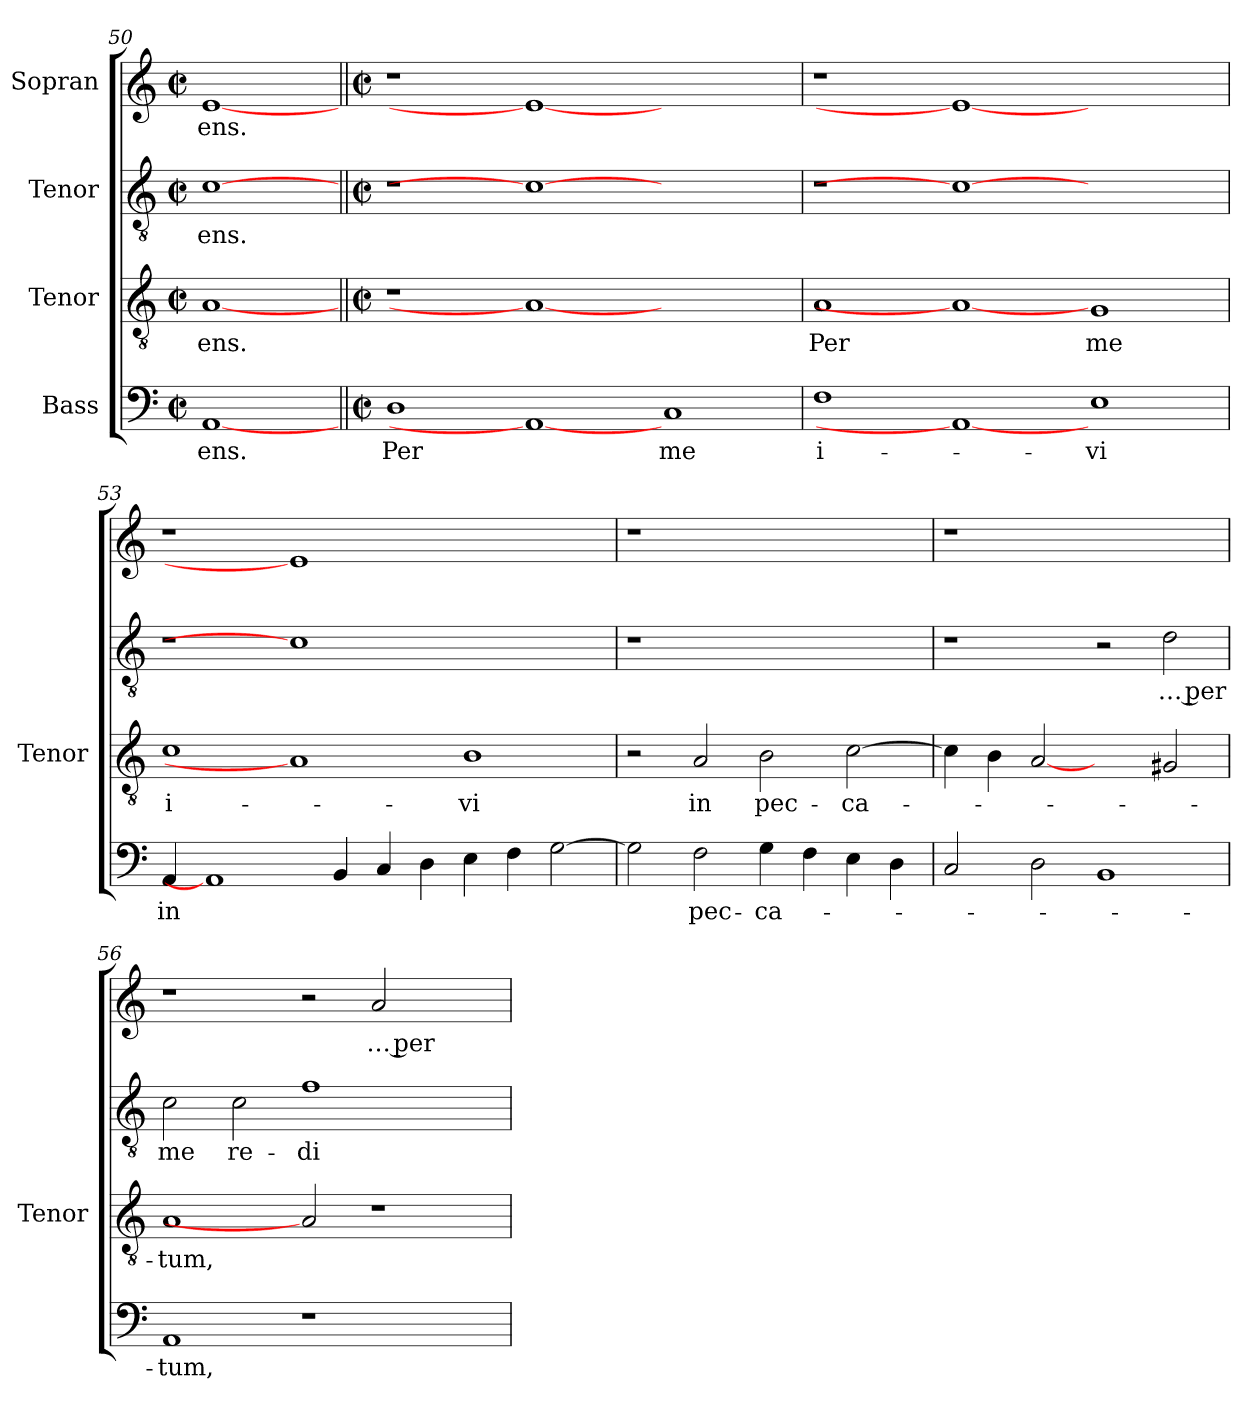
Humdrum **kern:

**kern	**text	**kern	**text	**kern	**text	**kern	**text
*part4	*part4	*part3	*part3	*part2	*part2	*part1	*part1
*staff4	*staff4	*staff3	*staff3	*staff2	*staff2	*staff1	*staff1
*I"Bass	*	*I"Tenor	*	*I"Tenor	*	*I"Sopran	*
*	*	*I'Tenor	*	*	*	*	*
*clefF4	*	*clefGv2	*	*clefGv2	*	*clefG2	*
*	*	*ITrd7c12	*	*ITrd7c12	*	*	*
*k[]	*	*k[]	*	*k[]	*	*k[]	*
*M2/2	*	*M2/2	*	*M2/2	*	*M2/2	*
*met(c|)	*	*met(c|)	*	*met(c|)	*	*met(c|)	*
=50	=50	=50	=50	=50	=50	=50	=50
!	!LO:LY:b:color=#000000	!	!	!	!	!	!
!	!	!	!LO:LY:b:color=#000000	!	!	!	!
!	!	!	!	!	!LO:LY:b:color=#000000	!	!
!	!	!	!	!	!	!	!LO:LY:b:color=#000000
[1AAi	-ens.	[1AAi	-ens.	[1Ci	-ens.	[1ei	-ens.
!!LO:PB:g=z
=51||	=51||	=51||	=51||	=51||	=51||	=51||	=51||
*M2/2	*	*M2/2	*	*M2/2	*	*M2/2	*
*met(c|)	*	*met(c|)	*	*met(c|)	*	*met(c|)	*
!	!LO:LY:b:color=#000000	!LO:N:vis=1	!	!LO:N:vis=1	!	!LO:N:vis=1	!
1Di	Per	1r	.	1r	.	1r	.
1AAi_	.	1AAi_	.	1Ci_	.	1ei_	.
!	!LO:LY:b:color=#000000	!	!	!	!	!	!
1Ci	me	1ryy	.	1ryy	.	1ryy	.
=52	=52	=52	=52	=52	=52	=52	=52
!	!LO:LY:b:color=#000000	!	!	!	!	!	!
!	!	!	!LO:LY:b:color=#000000	!LO:N:vis=1	!	!LO:N:vis=1	!
1Fi	i-	1AAi	Per	1r	.	1r	.
1AAi_	.	1AAi_	.	1Ci_	.	1ei_	.
!	!LO:LY:b:color=#000000	!	!	!	!	!	!
!	!	!	!LO:LY:b:color=#000000	!	!	!	!
1Ei	-vi	1GGi	me	1ryy	.	1ryy	.
=53	=53	=53	=53	=53	=53	=53	=53
!	!LO:LY:b:color=#000000	!	!	!	!	!	!
!	!	!	!LO:LY:b:color=#000000	!LO:N:vis=1	!	!LO:N:vis=1	!
4AAi/	in	1Ci	i-	1r	.	1r	.
1AAi]	.	.	.	.	.	.	.
.	.	1AAi]	.	1Ci]	.	1ei]	.
4BBi/	.	.	.	.	.	.	.
4Ci/	.	.	.	.	.	.	.
4Di\	.	.	.	.	.	.	.
!	!	!	!LO:LY:b:color=#000000	!	!	!	!
4Ei\	.	1BBi	-vi	1ryy	.	1ryy	.
4Fi\	.	.	.	.	.	.	.
[>2Gi\	.	.	.	.	.	.	.
=54	=54	=54	=54	=54	=54	=54	=54
!	!	!	!	!LO:N:vis=1	!	!LO:N:vis=1	!
2Gi\]	.	2r	.	1r	.	1r	.
!	!LO:LY:b:color=#000000	!	!	!	!	!	!
!	!	!	!LO:LY:b:color=#000000	!	!	!	!
2Fi\	pec-	2AAi/	in	.	.	.	.
!	!LO:LY:b:color=#000000	!	!	!	!	!	!
!	!	!	!LO:LY:b:color=#000000	!	!	!	!
4Gi\	-ca-	2BBi\	pec-	1ryy	.	1ryy	.
4Fi\	.	.	.	.	.	.	.
!	!	!	!LO:LY:b:color=#000000	!	!	!	!
4Ei\	.	[>2Ci\	-ca-	.	.	.	.
4Di\	.	.	.	.	.	.	.
=55	=55	=55	=55	=55	=55	=55	=55
!	!	!	!	!	!	!LO:N:vis=1	!
2Ci/	.	4Ci\]	.	1r	.	1r	.
.	.	4BBi\	.	.	.	.	.
2Di\	.	[2AAi	.	.	.	.	.
1BBi	.	2ryy	.	2r	.	1ryy	.
!	!	!	!	!	!LO:LY:b:color=#000000	!	!
.	.	2GG#Xi/	.	2Di\	… per	.	.
=56	=56	=56	=56	=56	=56	=56	=56
!	!LO:LY:b:color=#000000	!	!	!	!	!	!
!	!	!	!LO:LY:b:color=#000000	!	!	!	!
!	!	!	!	!	!LO:LY:b:color=#000000	!	!
1AAi	-tum,	1AAi	-tum,	2Ci\	me	1r	.
!	!	!	!	!	!LO:LY:b:color=#000000	!	!
.	.	.	.	2Ci\	re-	.	.
!	!	!	!	!	!LO:LY:b:color=#000000	!	!
1r	.	2AAi]	.	1Fi	-di-	2r	.
!	!	!	!	!	!	!	!LO:LY:b:color=#000000
.	.	1r	.	.	.	2ai/	… per
2ryy	.	.	.	2ryy	.	2ryy	.
=	=	=	=	=	=	=	=
*-	*-	*-	*-	*-	*-	*-	*-
